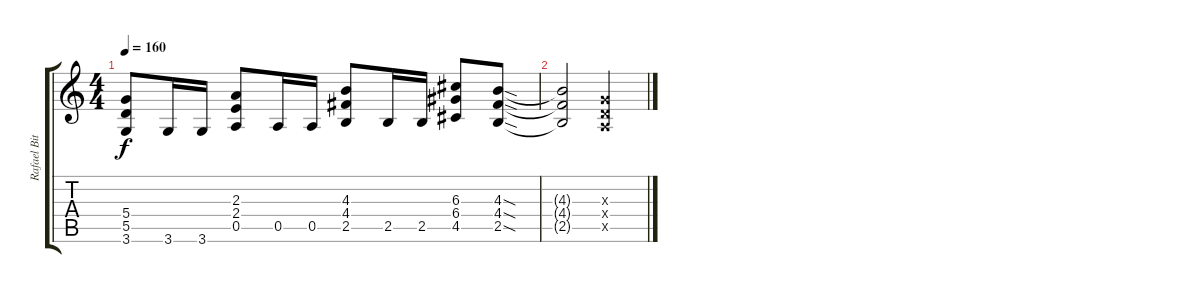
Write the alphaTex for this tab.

\track ("Rafael Bittencourt" "Rafael Bit") {instrument distortionguitar}
\staff {score tabs}
\tuning (E4 B3 G3 D3 A2 E2) {hide}
\ts (4 4)
\tempo 160
\clef g2
\ks c
(5.4 5.5 3.6).8{dy f} 3.6.16 3.6.16 (2.3 2.4 0.5).8 0.5.16 0.5.16 (4.3 4.4 2.5).8 2.5.16 2.5.16 (6.3 6.4 4.5).8 (4.3{sod} 4.4{sod} 2.5{sod}).8 |
(4.3{t} 4.4{t} 2.5{t}).2 (0.3{x} 0.4{x} 0.5{x}).2
